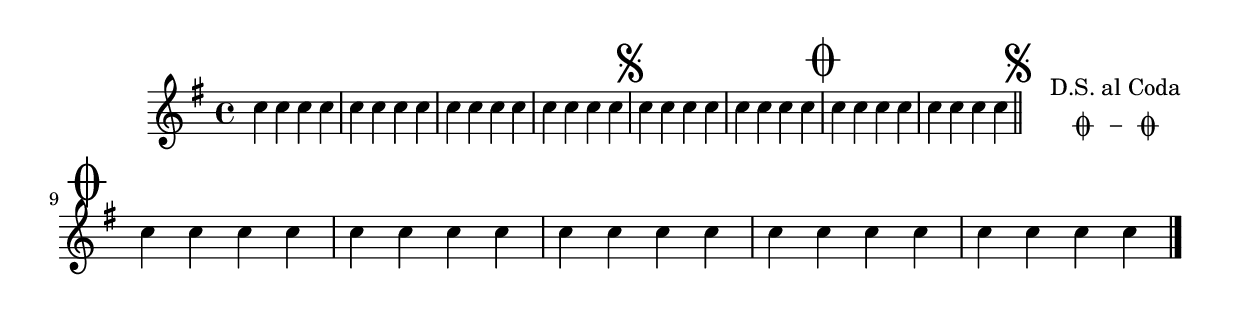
%% DO NOT EDIT this file manually; it is automatically
%% generated from LSR http://lsr.di.unimi.it
%% Make any changes in LSR itself, or in Documentation/snippets/new/ ,
%% and then run scripts/auxiliar/makelsr.py
%%
%% This file is in the public domain.
\version "2.18.0"

\header {
  lsrtags = "breaks, repeats, symbols-and-glyphs, workaround"

  texidoc = "
If you want to place an exiting segno sign and add text like @qq{D.S.
al Coda} next to it where usually the staff lines are you can use this
snippet. The coda will resume in a new line. There is a variation
documented in this snippet, where the coda will remain on the same
line.

"
  doctitle = "Positioning segno and coda (with line break)"
} % begin verbatim

{
  \clef treble
  \key g \major
  \time 4/4
  \relative c'' {
    \repeat unfold 4 {
      c4 c c c
    }

    % Set segno sign as rehearsal mark and adjust size if needed
    % \once \override Score.RehearsalMark.font-size = #3
    \mark \markup { \musicglyph #"scripts.segno" }
    \repeat unfold 2 {
      c4 c c c
    }

    % Set coda sign as rehearsal mark and adjust size if needed
    \once \override Score.RehearsalMark.font-size = #4
    \mark \markup { \musicglyph #"scripts.coda" }
    \repeat unfold 2 {
      c4 c c c
    }

    % Should Coda be on anew line?
    % Coda NOT on new line: use \nobreak
    % Coda on new line: DON'T use \nobreak
    % \noBreak

    \bar "||"

    % Set segno sign as rehearsal mark and adjust size if needed
    \once \override Score.RehearsalMark.break-visibility = #begin-of-line-invisible
    % \once \override Score.RehearsalMark.font-size = #3
    \mark \markup { \musicglyph #"scripts.segno" }

    % Here begins the trickery!
    % \cadenzaOn will suppress the bar count and \stopStaff removes the staff lines.
    \cadenzaOn
      \stopStaff
        % Some examples of possible text-displays

        % text line-aligned
        % ==================
        % Move text to the desired position
        % \once \override TextScript.extra-offset = #'( 2 . -3.5 )
        % | <>^\markup { D.S. al Coda } }

        % text center-aligned
        % ====================
        % Move text to the desired position
        % \once \override TextScript.extra-offset = #'( 6 . -5.0 )
        % | <>^\markup { \center-column { D.S. "al Coda" } }

        % text and symbols center-aligned
        % ===============================
        % Move text to the desired position and tweak spacing for optimum text alignment
        \repeat unfold 1 {
          s1
          \bar ""
        }
        \once \override TextScript.extra-offset = #'( 0 . -3.0 )
        \once \override TextScript.word-space = #1.5
        <>^\markup { \center-column { "D.S. al Coda" \line { \musicglyph #"scripts.coda" \musicglyph #"scripts.tenuto" \musicglyph #"scripts.coda"} } }

        % Increasing the unfold counter will expand the staff-free space
        \repeat unfold 3 {
          s1
          \bar ""
        }
        % Resume bar count and show staff lines again
     \startStaff
   \cadenzaOff

   % Should Coda be on new line?
   % Coda NOT on new line: DON'T use \break
   % Coda on new line: use \break
   \break

   % Show up, you clef and key!
   \once \override Staff.KeySignature.break-visibility = #end-of-line-invisible
   \once \override Staff.Clef.break-visibility = #end-of-line-invisible

   % Set coda sign as rehearsal mark and adjust size and position

   % Put the coda sign ontop of the (treble-)clef dependend on coda's line-position

   % Coda NOT on new line, use this:
   % \once \override Score.RehearsalMark.extra-offset = #'( -2 . 1.75 )

   % Coda on new line, use this:
   \once \override Score.RehearsalMark.extra-offset = #'( -4.5 . 0 )

   \once \override Score.RehearsalMark.font-size = #5
   \mark \markup { \musicglyph #"scripts.coda" }

   % The coda
   \repeat unfold 5 {
      c4 c c c
    }
    \bar"|."
  }
}
